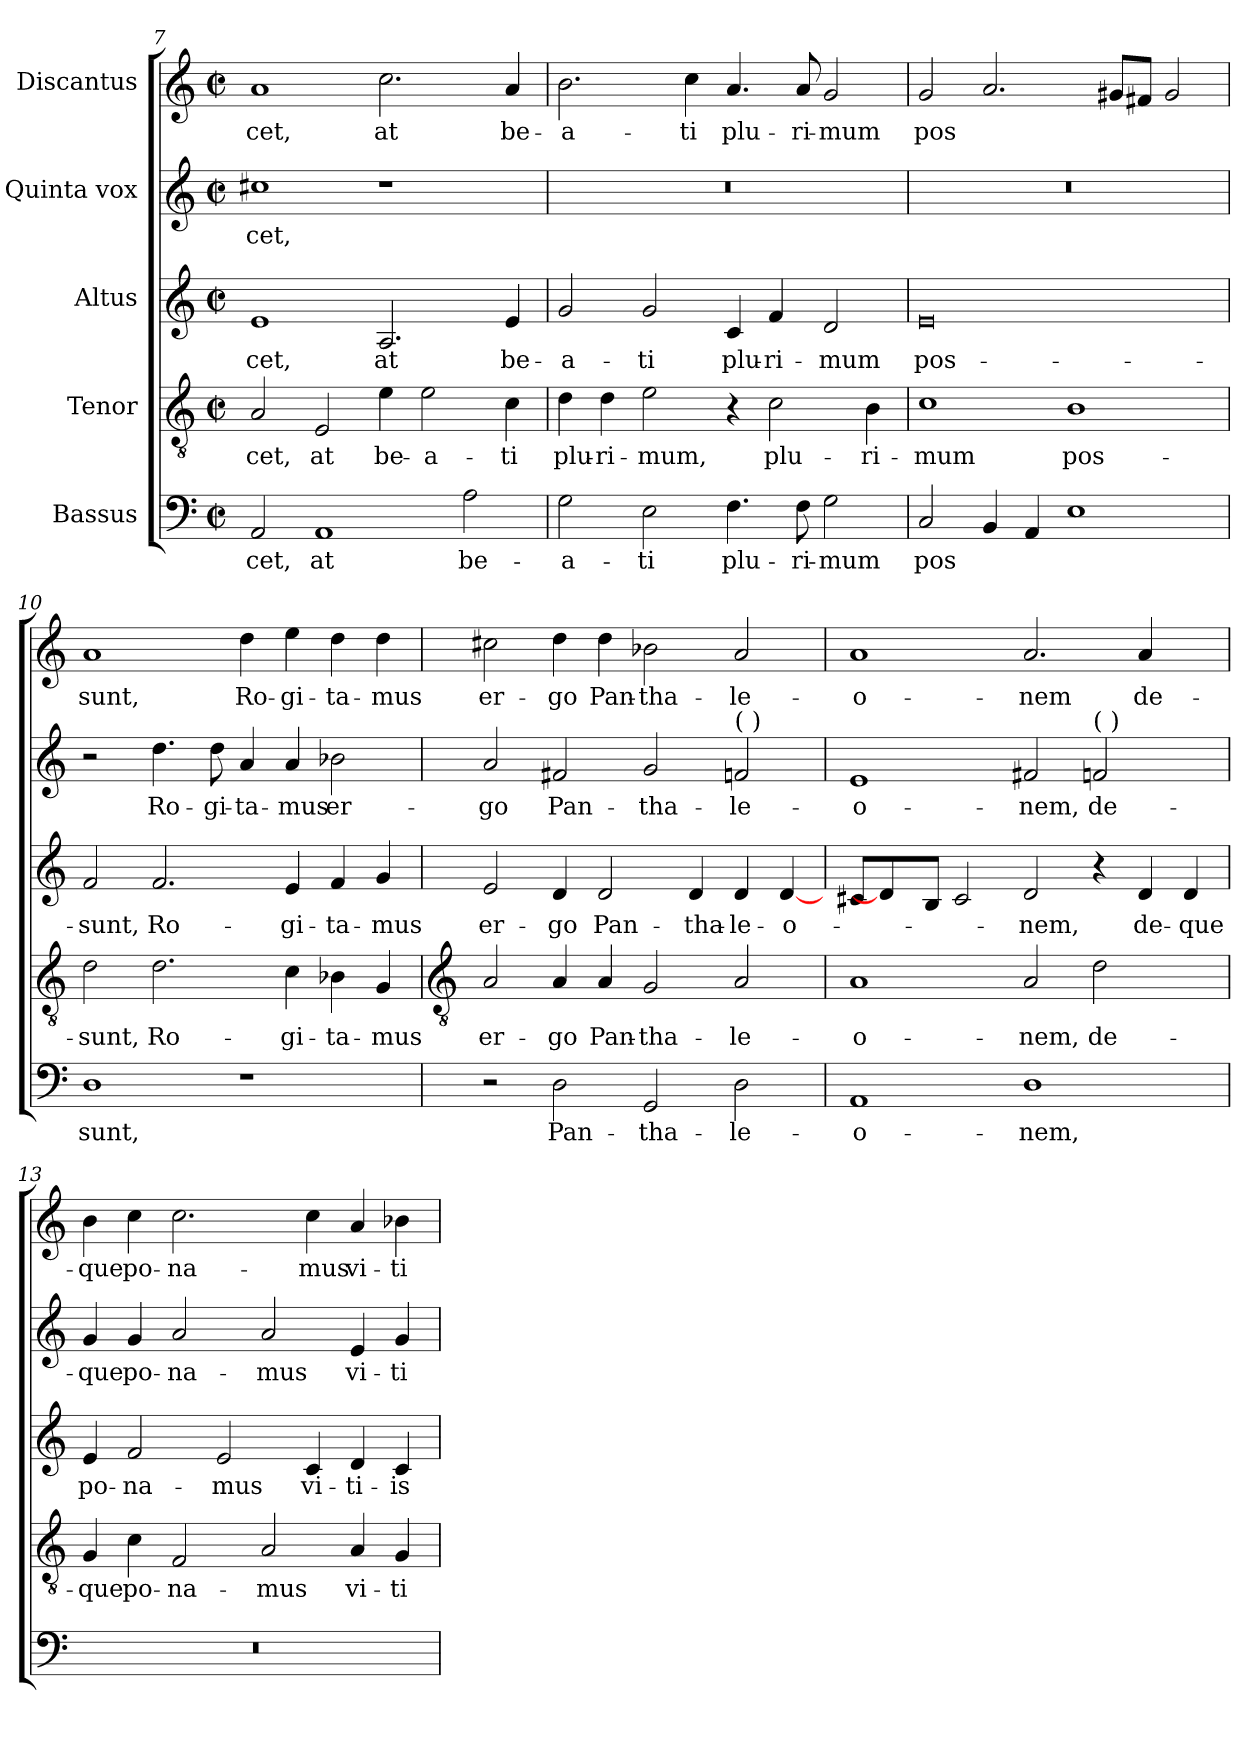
**kern	**text	**kern	**text	**kern	**text	**kern	**text	**kern	**text
*part5	*part5	*part4	*part4	*part3	*part3	*part2	*part2	*part1	*part1
*staff5	*staff5	*staff4	*staff4	*staff3	*staff3	*staff2	*staff2	*staff1	*staff1
*I"Bassus	*	*I"Tenor	*	*I"Altus	*	*I"Quinta vox	*	*I"Discantus	*
*clefF4	*	*clefGv2	*	*clefG2	*	*clefG2	*	*clefG2	*
*k[]	*	*k[]	*	*k[]	*	*k[]	*	*k[]	*
*C:	*	*C:	*	*C:	*	*C:	*	*C:	*
*M4/2	*	*M4/2	*	*M4/2	*	*M4/2	*	*M4/2	*
*met(c|)	*	*met(c|)	*	*met(c|)	*	*met(c|)	*	*met(c|)	*
=7	=7	=7	=7	=7	=7	=7	=7	=7	=7
!	!LO:LY:b	!	!LO:LY:b	!	!LO:LY:b	!	!LO:LY:b	!	!LO:LY:b
2AA	-cet,	2A	cet,	1e	-cet,	1cc#X	-cet,	1a	-cet,
!	!LO:LY:b	!	!LO:LY:b	!	!	!	!	!	!
1AA	at	2E	at	.	.	.	.	.	.
!	!	!	!LO:LY:b	!	!LO:LY:b	!	!	!	!LO:LY:b
.	.	4e	be-	2.A	at	1r	.	2.cc	at
!	!	!	!LO:LY:b	!	!	!	!	!	!
.	.	2e	-a-	.	.	.	.	.	.
!	!LO:LY:b	!	!	!	!	!	!	!	!
2A	be-	.	.	.	.	.	.	.	.
!	!	!	!LO:LY:b	!	!LO:LY:b	!	!	!	!LO:LY:b
.	.	4c	-ti	4e	be-	.	.	4a	be-
=8	=8	=8	=8	=8	=8	=8	=8	=8	=8
!	!LO:LY:b	!	!LO:LY:b	!	!LO:LY:b	!	!	!	!LO:LY:b
2G	-a-	4d	plu-	2g	-a-	0r	.	2.b	-a-
!	!	!	!LO:LY:b	!	!	!	!	!	!
.	.	4d	-ri-	.	.	.	.	.	.
!	!LO:LY:b	!	!LO:LY:b	!	!LO:LY:b	!	!	!	!
2E	-ti	2e	-mum,	2g	-ti	.	.	.	.
!	!	!	!	!	!	!	!	!	!LO:LY:b
.	.	.	.	.	.	.	.	4cc	-ti
!	!LO:LY:b	!	!	!	!LO:LY:b	!	!	!	!LO:LY:b
4.F	plu-	4r	.	4c	plu-	.	.	4.a	plu-
!	!	!	!LO:LY:b	!	!LO:LY:b	!	!	!	!
.	.	2c	plu-	4f	-ri-	.	.	.	.
!	!LO:LY:b	!	!	!	!	!	!	!	!LO:LY:b
8F	-ri-	.	.	.	.	.	.	8a	-ri-
!	!LO:LY:b	!	!	!	!LO:LY:b	!	!	!	!LO:LY:b
2G	-mum	.	.	2d	-mum	.	.	2g	-mum
!	!	!	!LO:LY:b	!	!	!	!	!	!
.	.	4B	-ri-	.	.	.	.	.	.
=9	=9	=9	=9	=9	=9	=9	=9	=9	=9
!	!LO:LY:b	!	!LO:LY:b	!	!LO:LY:b	!	!	!	!LO:LY:b
2C	pos	1c	-mum	0e	pos-	0r	.	2g	pos
4BB	.	.	.	.	.	.	.	2.a	.
4AA	.	.	.	.	.	.	.	.	.
!	!	!	!LO:LY:b	!	!	!	!	!	!
1E	.	1B	pos-	.	.	.	.	.	.
.	.	.	.	.	.	.	.	8g#L	.
.	.	.	.	.	.	.	.	8f#J	.
.	.	.	.	.	.	.	.	2g#	.
=10	=10	=10	=10	=10	=10	=10	=10	=10	=10
!	!LO:LY:b	!	!LO:LY:b	!	!LO:LY:b	!	!	!	!LO:LY:b
1D	sunt,	2d	-sunt,	2f	-sunt,	2r	.	1a	sunt,
!	!	!	!LO:LY:b	!	!LO:LY:b	!	!LO:LY:b	!	!
.	.	2.d	Ro-	2.f	Ro-	4.dd	Ro-	.	.
!	!	!	!	!	!	!	!LO:LY:b	!	!
.	.	.	.	.	.	8dd	-gi-	.	.
!	!	!	!	!	!	!	!LO:LY:b	!	!LO:LY:b
1r	.	.	.	.	.	4a	-ta-	4dd	Ro-
!	!	!	!LO:LY:b	!	!LO:LY:b	!	!LO:LY:b	!	!LO:LY:b
.	.	4c	-gi-	4e	-gi-	4a	-mus	4ee	-gi-
!	!	!	!LO:LY:b	!	!LO:LY:b	!	!LO:LY:b	!	!LO:LY:b
.	.	4B-X	-ta-	4f	-ta-	2b-X	er-	4dd	-ta-
!	!	!	!LO:LY:b	!	!LO:LY:b	!	!	!	!LO:LY:b
.	.	4G	-mus	4g	-mus	.	.	4dd	-mus
!!LO:LB:g=z
=11	=11	=11	=11	=11	=11	=11	=11	=11	=11
*	*	*clefGv2	*	*	*	*	*	*	*
!	!	!	!LO:LY:b	!	!LO:LY:b	!	!LO:LY:b	!	!LO:LY:b
2r	.	2A	er-	2e	er-	2a	-go	2cc#X	er-
!	!LO:LY:b	!	!LO:LY:b	!	!LO:LY:b	!	!LO:LY:b	!	!LO:LY:b
2D	Pan-	4A	-go	4d	-go	2f#X	Pan-	4dd	-go
!	!	!	!LO:LY:b	!	!LO:LY:b	!	!	!	!LO:LY:b
.	.	4A	Pan-	2d	Pan-	.	.	4dd	Pan-
!	!LO:LY:b	!	!LO:LY:b	!	!	!	!LO:LY:b	!	!LO:LY:b
2GG	-tha-	2G	-tha-	.	.	2g	-tha-	2b-X	-tha-
!	!	!	!	!	!LO:LY:b	!	!	!	!
.	.	.	.	4d	-tha-	.	.	.	.
!	!	!	!	!	!	!LO:TX:a:t=(  )	!	!	!
!	!LO:LY:b	!	!LO:LY:b	!	!LO:LY:b	!	!LO:LY:b	!	!LO:LY:b
2D	-le-	2A	-le-	4d	-le-	2f	-le-	2a	-le-
!	!	!	!	!	!LO:LY:b	!	!	!	!
.	.	.	.	[4d	-o-	.	.	.	.
=12	=12	=12	=12	=12	=12	=12	=12	=12	=12
!	!LO:LY:b	!	!LO:LY:b	!	!	!	!LO:LY:b	!	!LO:LY:b
1AA	-o-	1A	-o-	8c#XL	.	1e	-o-	1a	-o-
.	.	.	.	4d]	.	.	.	.	.
.	.	.	.	8BJ	.	.	.	.	.
.	.	.	.	2c#	.	.	.	.	.
!	!LO:LY:b	!	!LO:LY:b	!	!LO:LY:b	!	!LO:LY:b	!	!LO:LY:b
1D	-nem,	2A	-nem,	2d	-nem,	2f#X	-nem,	2.a	-nem
!	!	!	!	!	!	!LO:TX:a:t=(  )	!	!	!
!	!	!	!LO:LY:b	!	!	!	!LO:LY:b	!	!
.	.	2d	de-	4r	.	2f	de-	.	.
!	!	!	!	!	!LO:LY:b	!	!	!	!LO:LY:b
.	.	.	.	4d	de-	.	.	4a	de-
!	!	!	!	!	!LO:LY:b	!	!	!	!
4ryy	.	4ryy	.	4d	-que	4ryy	.	4ryy	.
=13	=13	=13	=13	=13	=13	=13	=13	=13	=13
!	!	!	!LO:LY:b	!	!LO:LY:b	!	!LO:LY:b	!	!LO:LY:b
0r	.	4G	-que	4e	po-	4g	-que	4b	-que
!	!	!	!LO:LY:b	!	!LO:LY:b	!	!LO:LY:b	!	!LO:LY:b
.	.	4c	po-	2f	-na-	4g	po-	4cc	po-
!	!	!	!LO:LY:b	!	!	!	!LO:LY:b	!	!LO:LY:b
.	.	2F	-na-	.	.	2a	-na-	2.cc	-na-
!	!	!	!	!	!LO:LY:b	!	!	!	!
.	.	.	.	2e	-mus	.	.	.	.
!	!	!	!LO:LY:b	!	!	!	!LO:LY:b	!	!
.	.	2A	-mus	.	.	2a	-mus	.	.
!	!	!	!	!	!LO:LY:b	!	!	!	!LO:LY:b
.	.	.	.	4c	vi-	.	.	4cc	-mus
!	!	!	!LO:LY:b	!	!LO:LY:b	!	!LO:LY:b	!	!LO:LY:b
.	.	4A	vi-	4d	-ti-	4e	vi-	4a	vi-
!	!	!	!LO:LY:b	!	!LO:LY:b	!	!LO:LY:b	!	!LO:LY:b
.	.	4G	-ti-	4c	-is	4g	-ti-	4b-X	-ti-
=	=	=	=	=	=	=	=	=	=
*-	*-	*-	*-	*-	*-	*-	*-	*-	*-
